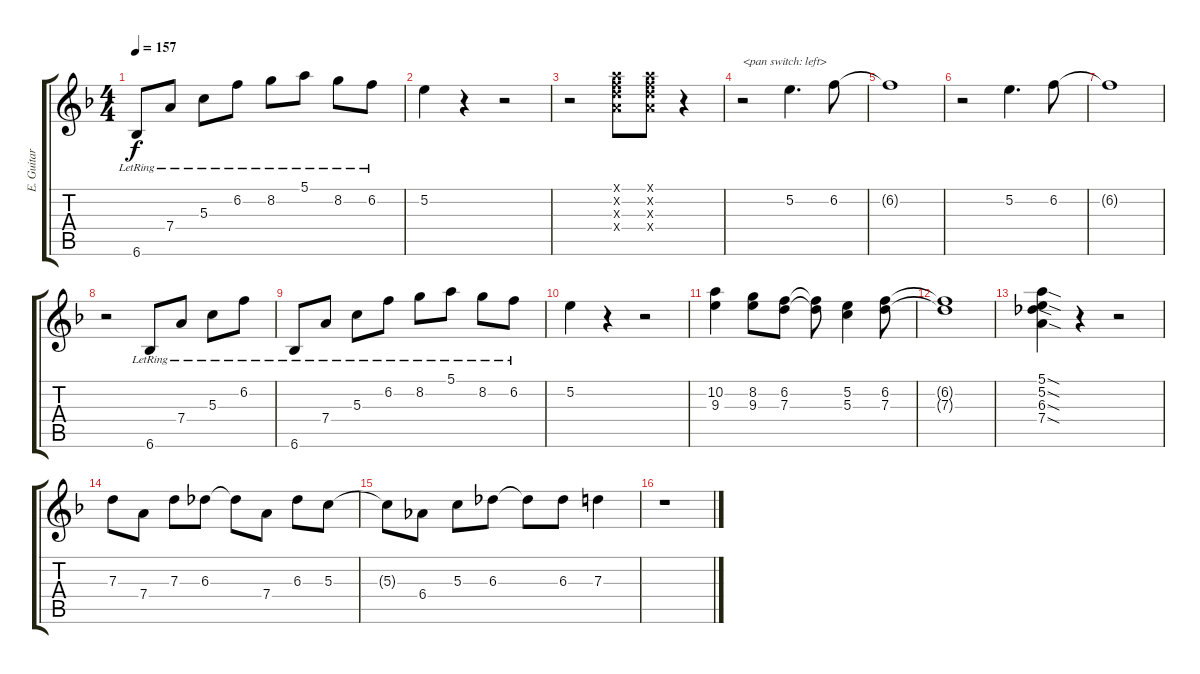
\track ("E. Guitar III" "E. Guitar ") {instrument electricguitarclean}
\staff {score tabs}
\tuning (E4 B3 G3 D3 A2 E2) {hide}
\ts (4 4)
\tempo 157
\clef g2
\ks f
6.6{lr}.8{dy f} 7.4{lr}.8 5.3{lr}.8 6.2{lr}.8 8.2{lr}.8 5.1{lr}.8 8.2{lr}.8 6.2{lr}.8 |
5.2.4 r.4 r.2 |
r.2 (5.1{x} 6.2{x} 7.3{x} 7.4{x}).8 (5.1{x} 6.2{x} 7.3{x} 7.4{x}).8 r.4 |
r.2{txt "<pan switch: left>" balance 4} 5.2.4{d} 6.2.8 |
6.2{t}.1 |
r.2 5.2.4{d} 6.2.8 |
6.2{t}.1 |
r.2 6.6{lr}.8 7.4{lr}.8 5.3{lr}.8 6.2{lr}.8 |
6.6{lr}.8 7.4{lr}.8 5.3{lr}.8 6.2{lr}.8 8.2{lr}.8 5.1{lr}.8 8.2{lr}.8 6.2{lr}.8 |
5.2.4 r.4 r.2 |
(10.2 9.3).4 (8.2 9.3).8 (6.2 7.3).8 (6.2{t} 7.3{t}).8 (5.2 5.3).4 (6.2 7.3).8 |
(6.2{t} 7.3{t}).1 |
(5.1{sod} 5.2{sod} 6.3{sod} 7.4{sod}).4 r.4 r.2 |
7.3.8 7.4.8 7.3.8 6.3.8 6.3{t}.8 7.4.8 6.3.8 5.3.8 |
5.3{t}.8 6.4.8 5.3.8 6.3.8 6.3{t}.8 6.3.8 7.3.4 |
r.1
